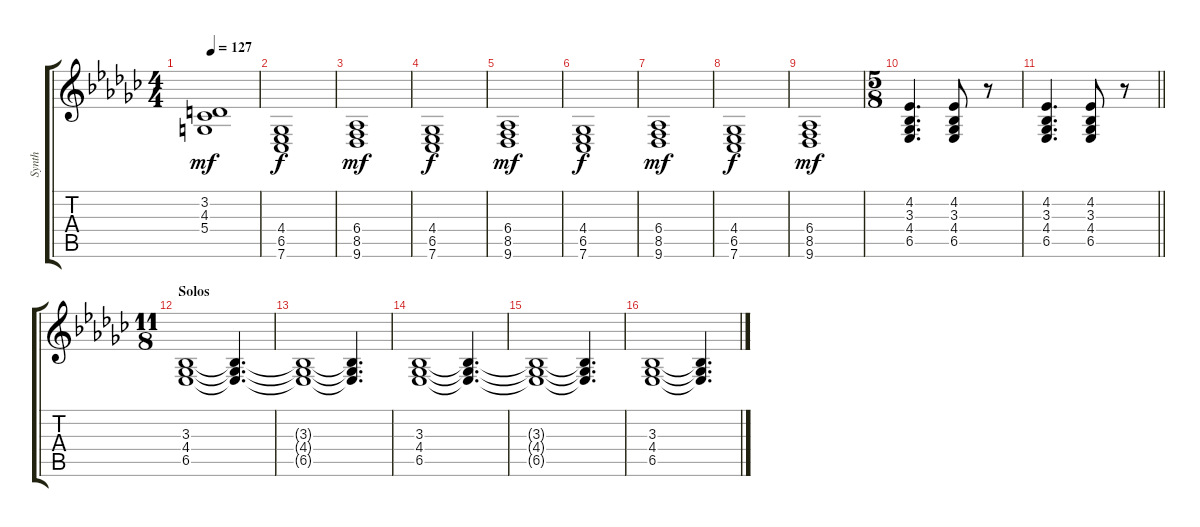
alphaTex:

\track ("Synth" "Synth") {instrument lead2sawtooth}
\staff {score tabs}
\tuning (E4 B3 G3 D3 A2 E2) {hide}
\ts (4 4)
\tempo 127
\clef g2
\ks ebminor
(3.2 4.3 5.4).1{dy mf} |
(4.4 6.5 7.6).1{dy f} |
(6.4 8.5 9.6).1{dy mf} |
(4.4 6.5 7.6).1{dy f} |
(6.4 8.5 9.6).1{dy mf} |
(4.4 6.5 7.6).1{dy f} |
(6.4 8.5 9.6).1{dy mf} |
(4.4 6.5 7.6).1{dy f} |
(6.4 8.5 9.6).1{dy mf} |
\ts (5 8)
(4.2 3.3 4.4 6.5).4{d} (4.2 3.3 4.4 6.5).8 r.8 |
\barLineRight lightlight
(4.2 3.3 4.4 6.5).4{d} (4.2 3.3 4.4 6.5).8 r.8 |
\ts (11 8)
\section ("" "Solos")
(3.3 4.4 6.5).1 (3.3{t} 4.4{t} 6.5{t}).4{d} |
(3.3{t} 4.4{t} 6.5{t}).1 (3.3{t} 4.4{t} 6.5{t}).4{d} |
(3.3 4.4 6.5).1 (3.3{t} 4.4{t} 6.5{t}).4{d} |
(3.3{t} 4.4{t} 6.5{t}).1 (3.3{t} 4.4{t} 6.5{t}).4{d} |
(3.3 4.4 6.5).1 (3.3{t} 4.4{t} 6.5{t}).4{d}
